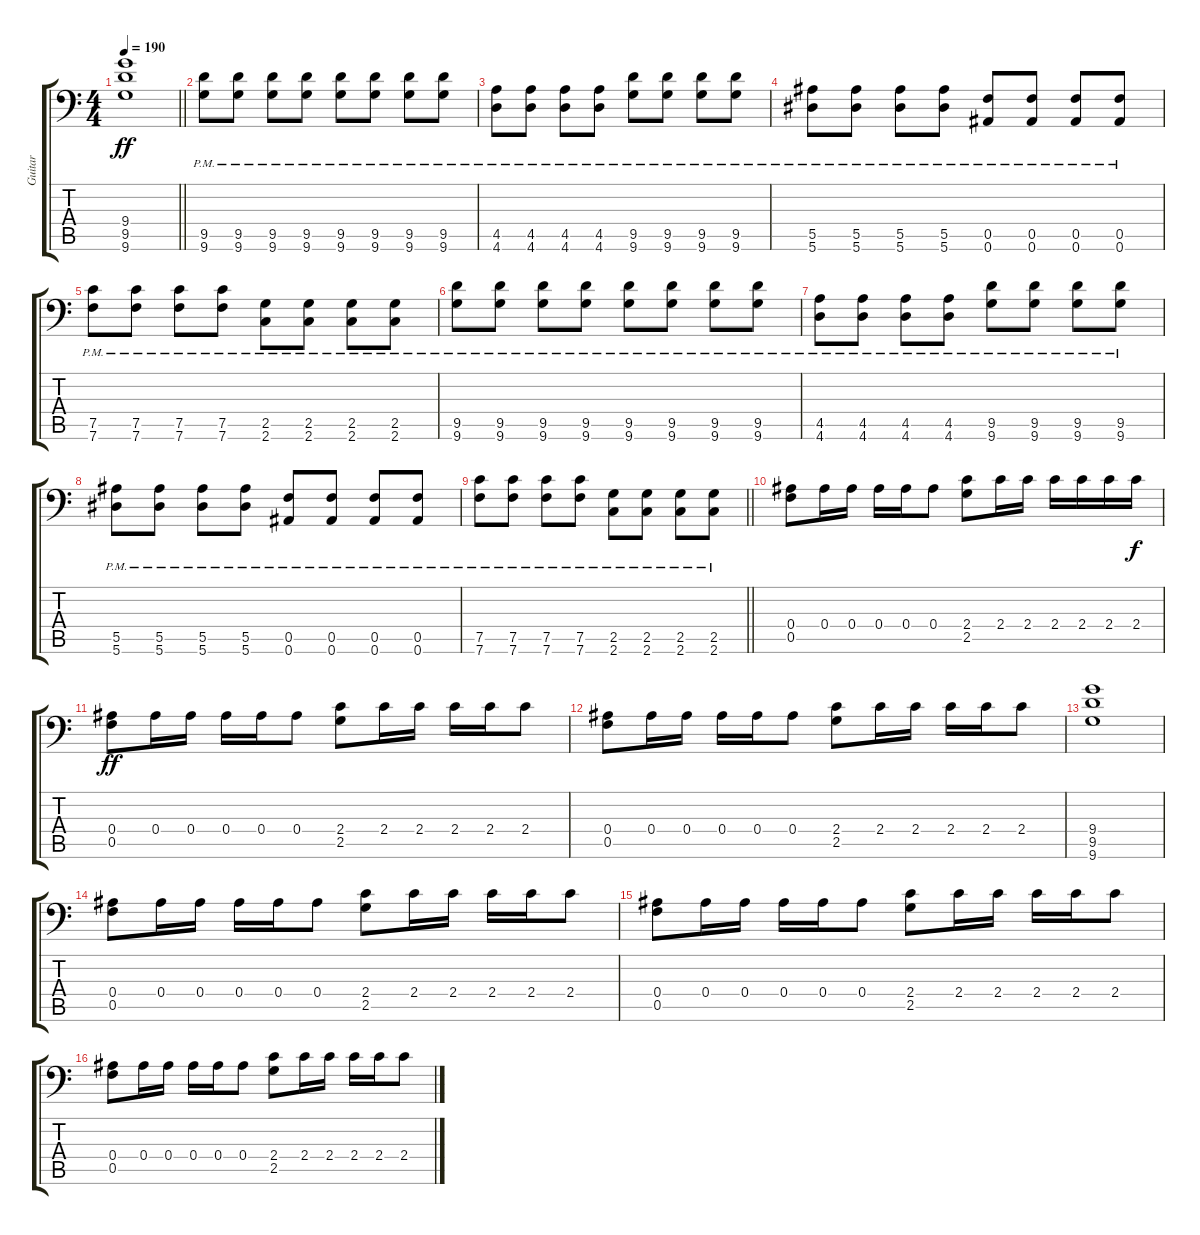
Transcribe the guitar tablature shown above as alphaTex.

\track ("Guitar" "Guitar") {instrument distortionguitar}
\staff {score tabs}
\tuning (C4 G3 Eb3 Bb2 F2 Bb1) {hide}
\ts (4 4)
\tempo 190
\clef f4
\barLineRight lightlight
\ks c
(9.4 9.5 9.6).1{dy ff} |
(9.5{pm} 9.6{pm}).8 (9.5{pm} 9.6{pm}).8 (9.5{pm} 9.6{pm}).8 (9.5{pm} 9.6{pm}).8 (9.5{pm} 9.6{pm}).8 (9.5{pm} 9.6{pm}).8 (9.5{pm} 9.6{pm}).8 (9.5{pm} 9.6{pm}).8 |
(4.5{pm} 4.6{pm}).8 (4.5{pm} 4.6{pm}).8 (4.5{pm} 4.6{pm}).8 (4.5{pm} 4.6{pm}).8 (9.5{pm} 9.6{pm}).8 (9.5{pm} 9.6{pm}).8 (9.5{pm} 9.6{pm}).8 (9.5{pm} 9.6{pm}).8 |
(5.5{pm} 5.6{pm}).8 (5.5{pm} 5.6{pm}).8 (5.5{pm} 5.6{pm}).8 (5.5{pm} 5.6{pm}).8 (0.5{pm} 0.6{pm}).8 (0.5{pm} 0.6{pm}).8 (0.5{pm} 0.6{pm}).8 (0.5{pm} 0.6{pm}).8 |
(7.5{pm} 7.6{pm}).8 (7.5{pm} 7.6{pm}).8 (7.5{pm} 7.6{pm}).8 (7.5{pm} 7.6{pm}).8 (2.5{pm} 2.6{pm}).8 (2.5{pm} 2.6{pm}).8 (2.5{pm} 2.6{pm}).8 (2.5{pm} 2.6{pm}).8 |
(9.5{pm} 9.6{pm}).8 (9.5{pm} 9.6{pm}).8 (9.5{pm} 9.6{pm}).8 (9.5{pm} 9.6{pm}).8 (9.5{pm} 9.6{pm}).8 (9.5{pm} 9.6{pm}).8 (9.5{pm} 9.6{pm}).8 (9.5{pm} 9.6{pm}).8 |
(4.5{pm} 4.6{pm}).8 (4.5{pm} 4.6{pm}).8 (4.5{pm} 4.6{pm}).8 (4.5{pm} 4.6{pm}).8 (9.5{pm} 9.6{pm}).8 (9.5{pm} 9.6{pm}).8 (9.5{pm} 9.6{pm}).8 (9.5{pm} 9.6{pm}).8 |
(5.5{pm} 5.6{pm}).8 (5.5{pm} 5.6{pm}).8 (5.5{pm} 5.6{pm}).8 (5.5{pm} 5.6{pm}).8 (0.5{pm} 0.6{pm}).8 (0.5{pm} 0.6{pm}).8 (0.5{pm} 0.6{pm}).8 (0.5{pm} 0.6{pm}).8 |
\barLineRight lightlight
(7.5{pm} 7.6{pm}).8 (7.5{pm} 7.6{pm}).8 (7.5{pm} 7.6{pm}).8 (7.5{pm} 7.6{pm}).8 (2.5{pm} 2.6{pm}).8 (2.5{pm} 2.6{pm}).8 (2.5{pm} 2.6{pm}).8 (2.5{pm} 2.6{pm}).8 |
(0.4 0.5).8 0.4.16 0.4.16 0.4.16 0.4.16 0.4.8 (2.4 2.5).8 2.4.16 2.4.16 2.4.16 2.4.16 2.4.16 2.4.16{dy f} |
(0.4 0.5).8{dy ff} 0.4.16 0.4.16 0.4.16 0.4.16 0.4.8 (2.4 2.5).8 2.4.16 2.4.16 2.4.16 2.4.16 2.4.8 |
(0.4 0.5).8 0.4.16 0.4.16 0.4.16 0.4.16 0.4.8 (2.4 2.5).8 2.4.16 2.4.16 2.4.16 2.4.16 2.4.8 |
(9.4 9.5 9.6).1 |
(0.4 0.5).8 0.4.16 0.4.16 0.4.16 0.4.16 0.4.8 (2.4 2.5).8 2.4.16 2.4.16 2.4.16 2.4.16 2.4.8 |
(0.4 0.5).8 0.4.16 0.4.16 0.4.16 0.4.16 0.4.8 (2.4 2.5).8 2.4.16 2.4.16 2.4.16 2.4.16 2.4.8 |
(0.4 0.5).8 0.4.16 0.4.16 0.4.16 0.4.16 0.4.8 (2.4 2.5).8 2.4.16 2.4.16 2.4.16 2.4.16 2.4.8
